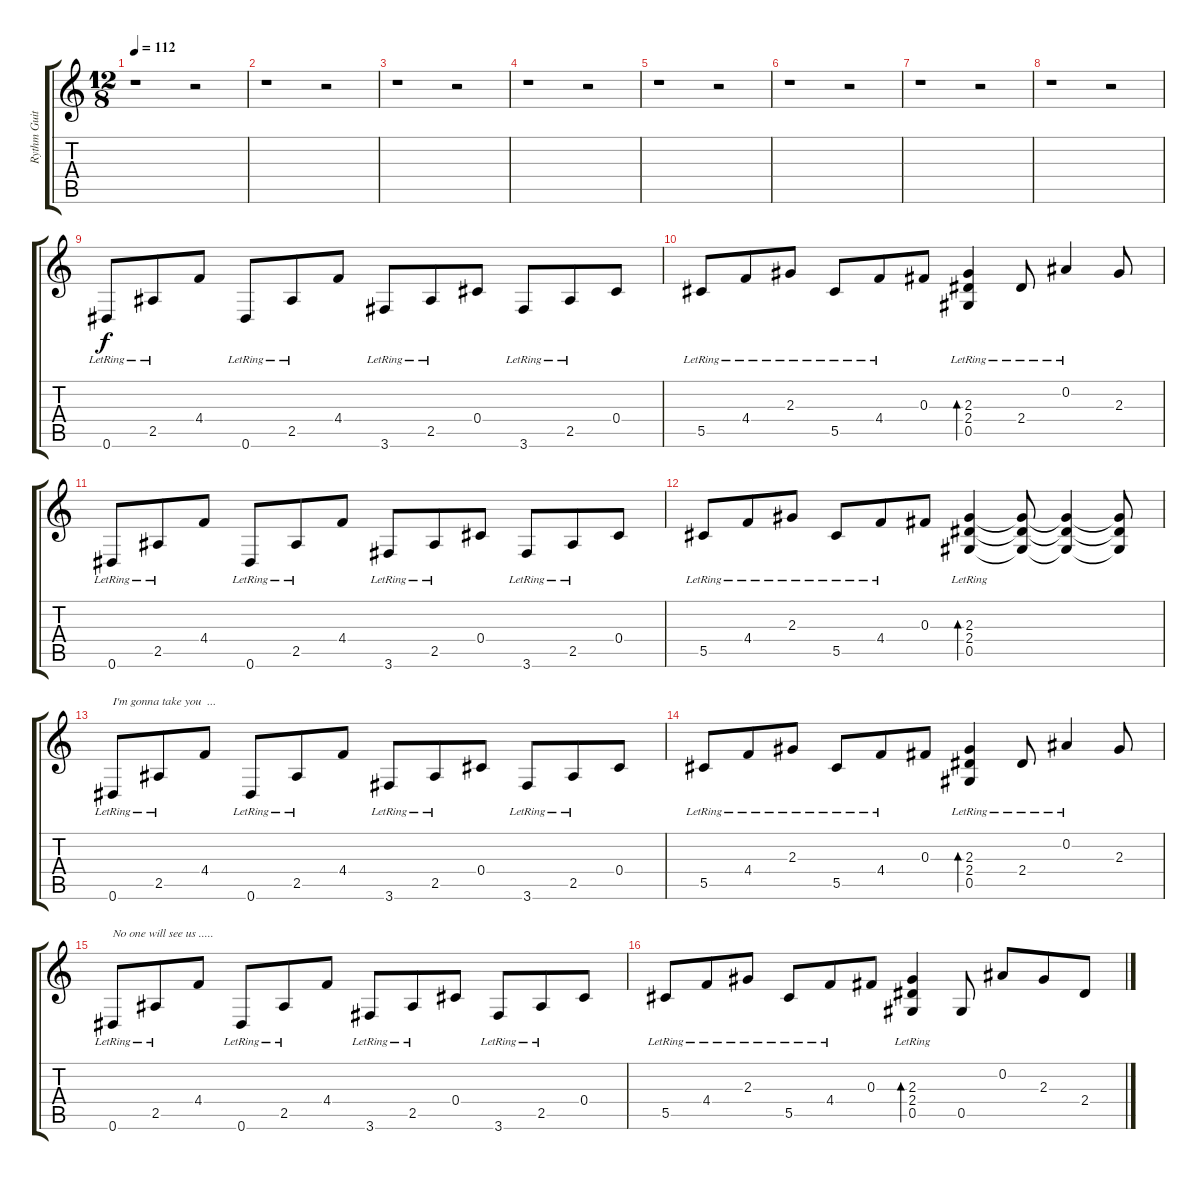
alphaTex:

\track ("Rythm Guitar " "Rythm Guit") {instrument acousticguitarsteel}
\staff {score tabs}
\tuning (Eb4 Bb3 Gb3 Db3 Ab2 Eb2) {hide}
\ts (12 8)
\tempo 112
\clef g2
\ks c
r.1{dy f} r.2 |
r.1 r.2 |
r.1 r.2 |
r.1 r.2 |
r.1 r.2 |
r.1 r.2 |
r.1 r.2 |
r.1 r.2 |
0.6{lr}.8 2.5{lr}.8 4.4.8 0.6{lr}.8 2.5{lr}.8 4.4.8 3.6{lr}.8 2.5{lr}.8 0.4.8 3.6{lr}.8 2.5{lr}.8 0.4.8 |
5.5{lr}.8 4.4{lr}.8 2.3{lr}.8 5.5{lr}.8 4.4{lr}.8 0.3.8 (2.3{lr} 2.4 0.5{lr}).4{bd 240} 2.4{lr}.8 0.2{lr}.4 2.3.8 |
0.6{lr}.8 2.5{lr}.8 4.4.8 0.6{lr}.8 2.5{lr}.8 4.4.8 3.6{lr}.8 2.5{lr}.8 0.4.8 3.6{lr}.8 2.5{lr}.8 0.4.8 |
5.5{lr}.8 4.4{lr}.8 2.3{lr}.8 5.5{lr}.8 4.4{lr}.8 0.3.8 (2.3{lr} 2.4 0.5{lr}).4{bd 240} (2.3{t} 2.4{t} 0.5{t}).8 (2.3{t} 2.4{t} 0.5{t}).4 (2.3{t} 2.4{t} 0.5{t}).8 |
0.6{lr}.8{txt "I'm gonna take you  ..."} 2.5{lr}.8 4.4.8 0.6{lr}.8 2.5{lr}.8 4.4.8 3.6{lr}.8 2.5{lr}.8 0.4.8 3.6{lr}.8 2.5{lr}.8 0.4.8 |
5.5{lr}.8 4.4{lr}.8 2.3{lr}.8 5.5{lr}.8 4.4{lr}.8 0.3.8 (2.3{lr} 2.4 0.5{lr}).4{bd 240} 2.4{lr}.8 0.2{lr}.4 2.3.8 |
0.6{lr}.8{txt "No one will see us ....."} 2.5{lr}.8 4.4.8 0.6{lr}.8 2.5{lr}.8 4.4.8 3.6{lr}.8 2.5{lr}.8 0.4.8 3.6{lr}.8 2.5{lr}.8 0.4.8 |
5.5{lr}.8 4.4{lr}.8 2.3{lr}.8 5.5{lr}.8 4.4{lr}.8 0.3.8 (2.3{lr} 2.4 0.5{lr}).4{bd 240} 0.5.8 0.2.8 2.3.8 2.4.8
